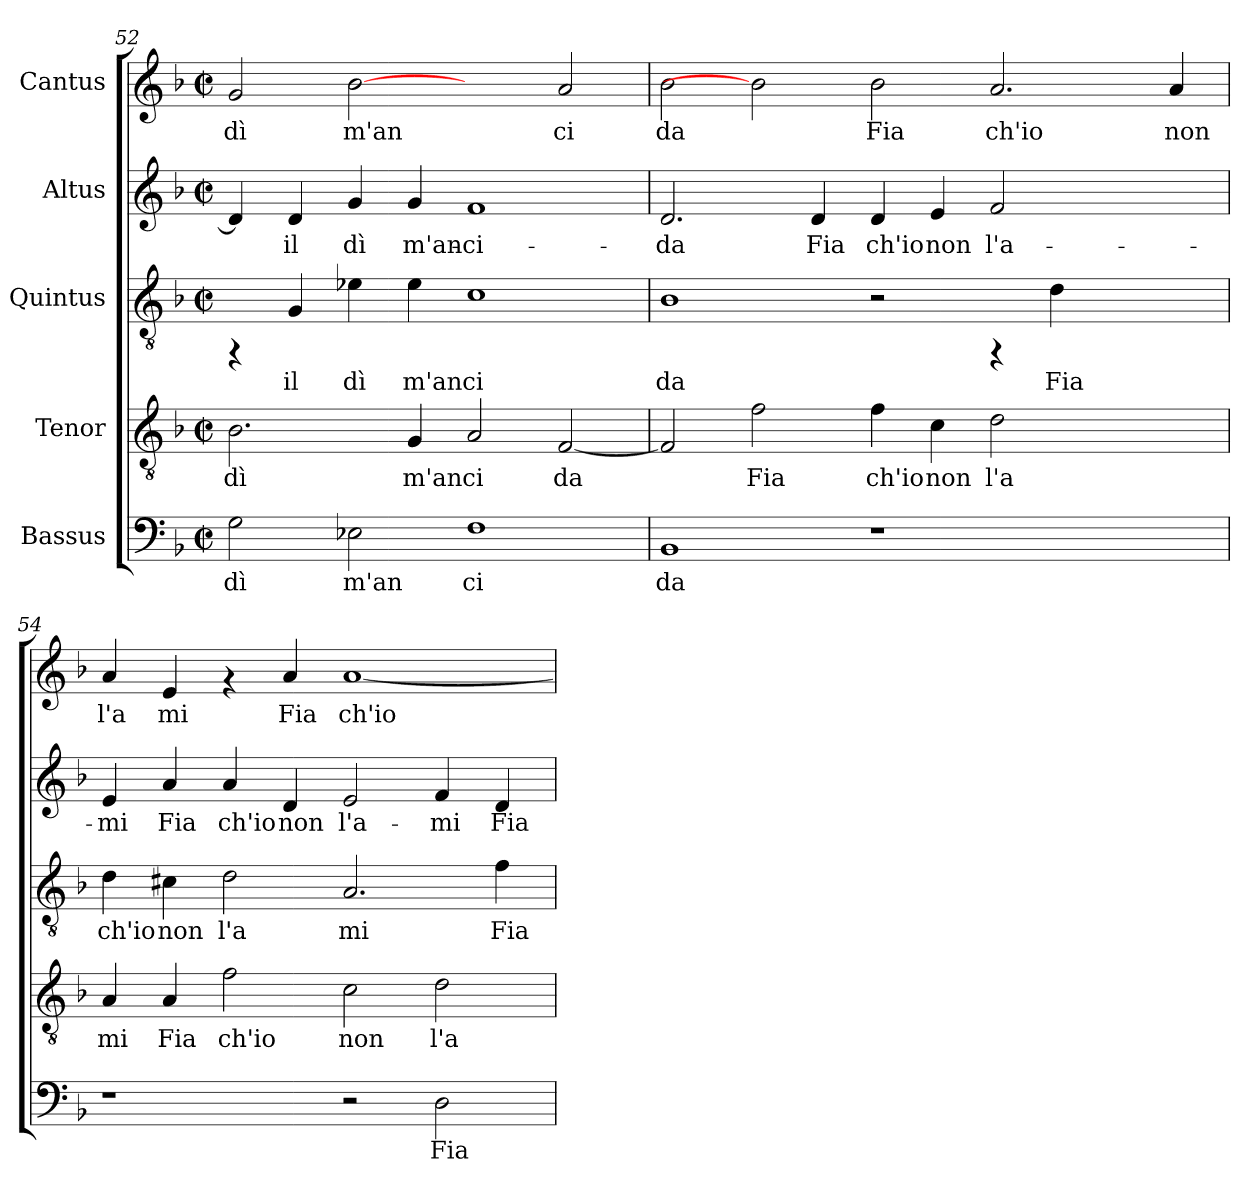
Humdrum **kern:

**kern	**text	**kern	**text	**kern	**text	**kern	**text	**kern	**text
*part5	*part5	*part4	*part4	*part3	*part3	*part2	*part2	*part1	*part1
*staff5	*staff5	*staff4	*staff4	*staff3	*staff3	*staff2	*staff2	*staff1	*staff1
*I"Bassus	*	*I"Tenor	*	*I"Quintus	*	*I"Altus	*	*I"Cantus	*
*clefF4	*	*clefGv2	*	*clefGv2	*	*clefG2	*	*clefG2	*
*k[b-]	*	*k[b-]	*	*k[b-]	*	*k[b-]	*	*k[b-]	*
*F:	*	*F:	*	*F:	*	*F:	*	*F:	*
*M2/2	*	*M2/2	*	*M2/2	*	*M2/2	*	*M2/2	*
*met(c|)	*	*met(c|)	*	*met(c|)	*	*met(c|)	*	*met(c|)	*
=52	=52	=52	=52	=52	=52	=52	=52	=52	=52
!	!LO:LY:b:cj	!	!LO:LY:b:cj	!	!	!	!LO:LY:b:cj	!	!LO:LY:b:cj
2G\	dì	2.B-\	dì	4rFF	.	4d/]	.	2g/	dì
!	!	!	!	!	!LO:LY:b:cj	!	!LO:LY:b:cj	!	!
.	.	.	.	4G/	il	4d/	il	.	.
!	!LO:LY:b:cj	!	!	!	!LO:LY:b:cj	!	!LO:LY:b:cj	!	!LO:LY:b:cj
2E-X\	m'an	.	.	4e-X\	dì	4g/	dì	[2b-	m'an
!	!	!	!LO:LY:b:cj	!	!LO:LY:b:cj	!	!LO:LY:b:cj	!	!
.	.	4G/	m'an	4e-\	m'an	4g/	m'an-	.	.
!	!LO:LY:b:cj	!	!LO:LY:b:cj	!	!LO:LY:b:cj	!	!LO:LY:b:cj	!	!
1F	ci	2A/	ci	1c	ci	1f	-ci-	2ryy	.
!	!	!	!LO:LY:b:cj	!	!	!	!	!	!LO:LY:b:cj
.	.	[<2F/	da	.	.	.	.	2a/	ci
=53	=53	=53	=53	=53	=53	=53	=53	=53	=53
!	!LO:LY:b:cj	!	!LO:LY:b:cj	!	!LO:LY:b:cj	!	!LO:LY:b:cj	!	!LO:LY:b:cj
1BB-	da	2F/]	.	1B-	da	2.d/	-da	2b-\	da
!	!	!	!LO:LY:b:cj	!	!	!	!	!	!
.	.	2f\	Fia	.	.	.	.	2b-]	.
!	!	!	!	!	!	!	!LO:LY:b:cj	!	!
.	.	.	.	.	.	4d/	Fia	.	.
!	!	!	!LO:LY:b:cj	!	!	!	!LO:LY:b:cj	!	!LO:LY:b:cj
1r	.	4f\	ch'io	2r	.	4d/	ch'io	2b-\	Fia
!	!	!	!LO:LY:b:cj	!	!	!	!LO:LY:b:cj	!	!
.	.	4c\	non	.	.	4e/	non	.	.
!	!	!	!LO:LY:b:cj	!	!	!	!LO:LY:b:cj	!	!LO:LY:b:cj
.	.	2d\	l'a	4rFF	.	2f/	l'a-	2.a/	ch'io
!	!	!	!	!	!LO:LY:b:cj	!	!	!	!
.	.	.	.	4d\	Fia	.	.	.	.
2ryy	.	2ryy	.	2ryy	.	2ryy	.	.	.
!	!	!	!	!	!	!	!	!	!LO:LY:b:cj
.	.	.	.	.	.	.	.	4a/	non
!!LO:PB:g=z
=54	=54	=54	=54	=54	=54	=54	=54	=54	=54
!	!	!	!LO:LY:b:cj	!	!LO:LY:b:cj	!	!LO:LY:b:cj	!	!LO:LY:b:cj
1r	.	4A/	mi	4d\	ch'io	4e/	-mi	4a/	l'a
!	!	!	!LO:LY:b:cj	!	!LO:LY:b:cj	!	!LO:LY:b:cj	!	!LO:LY:b:cj
.	.	4A/	Fia	4c#X\	non	4a/	Fia	4e/	mi
!	!	!	!LO:LY:b:cj	!	!LO:LY:b:cj	!	!LO:LY:b:cj	!	!
.	.	2f\	ch'io	2d\	l'a	4a/	ch'io	4rf	.
!	!	!	!	!	!	!	!LO:LY:b:cj	!	!LO:LY:b:cj
.	.	.	.	.	.	4d/	non	4a/	Fia
!	!	!	!LO:LY:b:cj	!	!LO:LY:b:cj	!	!LO:LY:b:cj	!	!LO:LY:b:cj
2r	.	2c\	non	2.A/	mi	2e/	l'a-	[<1a	ch'io
!	!LO:LY:b:cj	!	!LO:LY:b:cj	!	!	!	!LO:LY:b:cj	!	!
2D\	Fia	2d\	l'a	.	.	4f/	-mi	.	.
!	!	!	!	!	!LO:LY:b:cj	!	!LO:LY:b:cj	!	!
.	.	.	.	4f\	Fia	4d/	Fia	.	.
=	=	=	=	=	=	=	=	=	=
*-	*-	*-	*-	*-	*-	*-	*-	*-	*-
